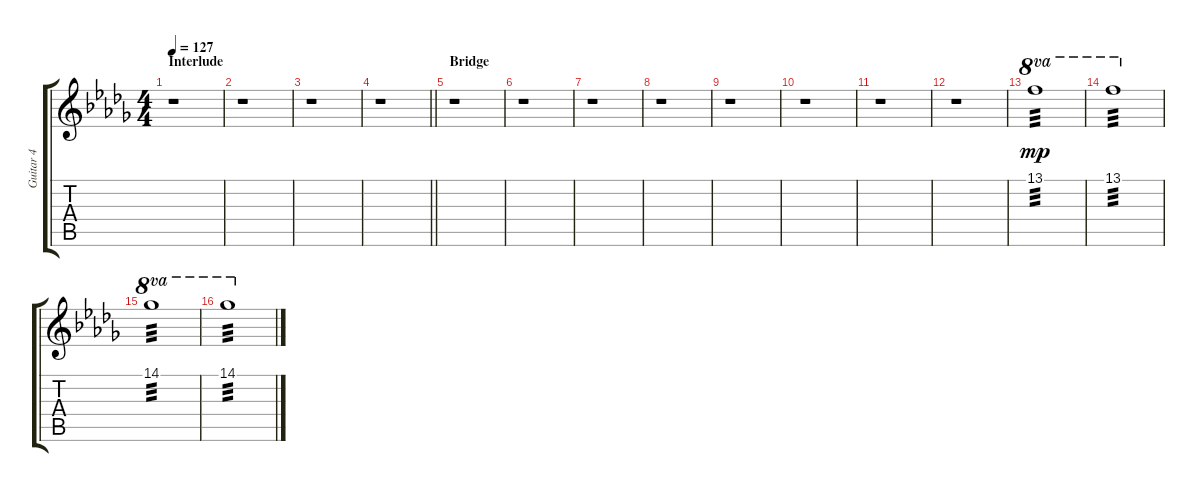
\track ("Guitar 4" "Guitar 4") {instrument electricguitarclean}
\staff {score tabs}
\tuning (E4 B3 G3 D3 A2 E2) {hide}
\ts (4 4)
\section ("" "Interlude")
\tempo 127
\clef g2
\ks bbminor
r.1{dy mp} |
r.1 |
r.1 |
\barLineRight lightlight
r.1 |
\section ("" "Bridge")
r.1 |
r.1 |
r.1 |
r.1 |
r.1 |
r.1 |
r.1 |
r.1 |
13.1.1{ot 8va tp 3} |
13.1.1{ot 8va tp 3} |
14.1.1{ot 8va tp 3} |
14.1.1{ot 8va tp 3}
